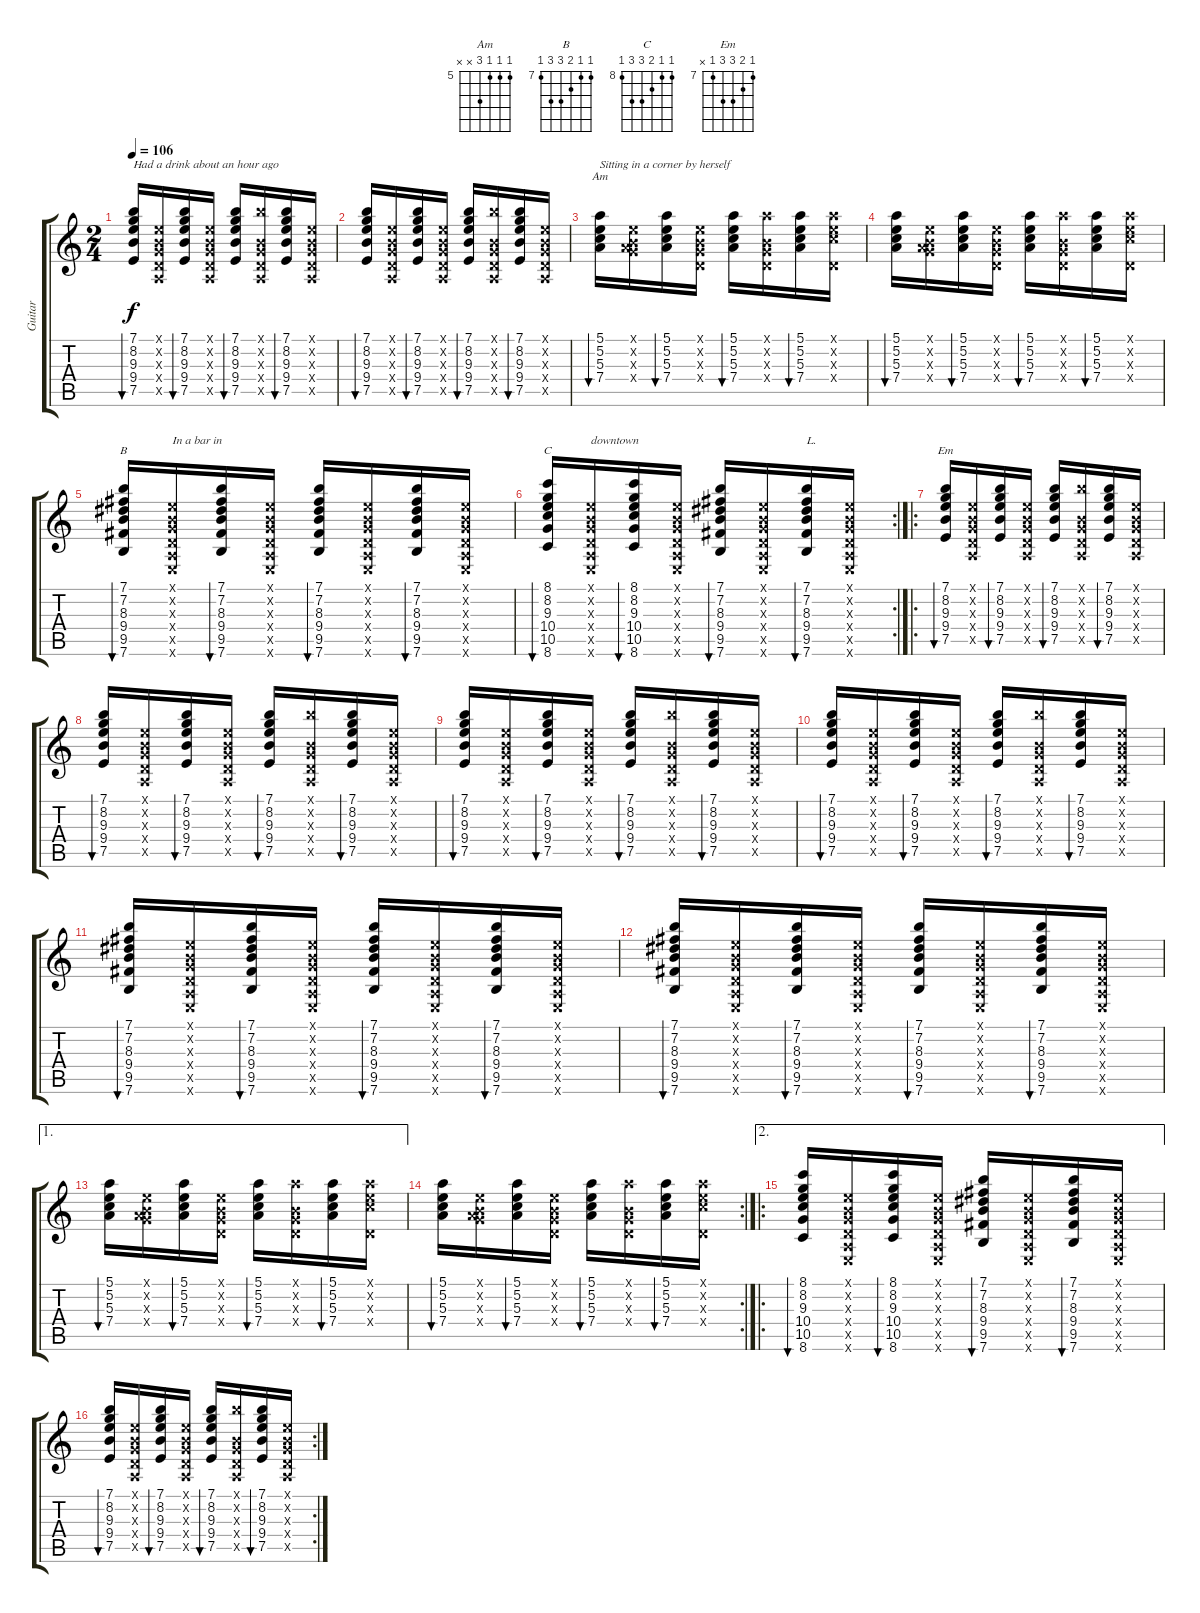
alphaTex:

\track ("Guitar" "Guitar") {instrument electricguitarclean}
\staff {score tabs}
\tuning (E4 B3 G3 D3 A2 E2) {hide}
\chord ("Am" 5 5 5 7 x x) {firstfret 5}
\chord ("B" 7 7 8 9 9 7) {firstfret 7}
\chord ("C" 8 8 9 10 10 8) {firstfret 8}
\chord ("Em" 7 8 9 9 7 x) {firstfret 7}
\ts (2 4)
\tempo 106
\clef g2
\ks c
(7.1 8.2 9.3 9.4 7.5).16{bu 30 txt "Had a drink about an hour ago" dy f} (0.1{x} 0.2{x} 0.3{x} 0.4{x} 0.5{x}).16 (7.1 8.2 9.3 9.4 7.5).16{bu 30} (0.1{x} 0.2{x} 0.3{x} 0.4{x} 0.5{x}).16 (7.1 8.2 9.3 9.4 7.5).16{bu 30} (7.1{x} 0.2{x} 0.3{x} 0.4{x} 0.5{x}).16 (7.1 8.2 9.3 9.4 7.5).16{bu 30} (0.1{x} 0.2{x} 0.3{x} 0.4{x} 0.5{x}).16 |
(7.1 8.2 9.3 9.4 7.5).16{bu 30} (0.1{x} 0.2{x} 0.3{x} 0.4{x} 0.5{x}).16 (7.1 8.2 9.3 9.4 7.5).16{bu 30} (0.1{x} 0.2{x} 0.3{x} 0.4{x} 0.5{x}).16 (7.1 8.2 9.3 9.4 7.5).16{bu 30} (7.1{x} 0.2{x} 0.3{x} 0.4{x} 0.5{x}).16 (7.1 8.2 9.3 9.4 7.5).16{bu 30} (0.1{x} 0.2{x} 0.3{x} 0.4{x} 0.5{x}).16 |
(5.1 5.2 5.3 7.4).16{bu 30 ch "Am" txt "Sitting in a corner by herself"} (0.1{x} 0.2{x} 0.3{x} 7.4{x}).16 (5.1 5.2 5.3 7.4).16{bu 30} (0.1{x} 0.2{x} 0.3{x} 0.4{x}).16 (5.1 5.2 5.3 7.4).16{bu 30} (5.1{x} 0.2{x} 0.3{x} 0.4{x}).16 (5.1 5.2 5.3 7.4).16{bu 30} (5.1{x} 5.2{x} 5.3{x} 0.4{x}).16 |
(5.1 5.2 5.3 7.4).16{bu 30} (0.1{x} 0.2{x} 0.3{x} 7.4{x}).16 (5.1 5.2 5.3 7.4).16{bu 30} (0.1{x} 0.2{x} 0.3{x} 0.4{x}).16 (5.1 5.2 5.3 7.4).16{bu 30} (5.1{x} 0.2{x} 0.3{x} 0.4{x}).16 (5.1 5.2 5.3 7.4).16{bu 30} (5.1{x} 5.2{x} 5.3{x} 0.4{x}).16 |
(7.1 7.2 8.3 9.4 9.5 7.6).16{bu 30 ch "B"} (0.1{x} 0.2{x} 0.3{x} 0.4{x} 0.5{x} 0.6{x}).16{txt "In a bar in"} (7.1 7.2 8.3 9.4 9.5 7.6).16{bu 30} (0.1{x} 0.2{x} 0.3{x} 0.4{x} 0.5{x} 0.6{x}).16 (7.1 7.2 8.3 9.4 9.5 7.6).16{bu 30} (0.1{x} 0.2{x} 0.3{x} 0.4{x} 0.5{x} 0.6{x}).16 (7.1 7.2 8.3 9.4 9.5 7.6).16{bu 30} (0.1{x} 0.2{x} 0.3{x} 0.4{x} 0.5{x} 0.6{x}).16 |
\rc 2
(8.1 8.2 9.3 10.4 10.5 8.6).16{bu 30 ch "C"} (0.1{x} 0.2{x} 0.3{x} 0.4{x} 0.5{x} 0.6{x}).16{txt "downtown"} (8.1 8.2 9.3 10.4 10.5 8.6).16{bu 30} (0.1{x} 0.2{x} 0.3{x} 0.4{x} 0.5{x} 0.6{x}).16 (7.1 7.2 8.3 9.4 9.5 7.6).16{bu 30} (0.1{x} 0.2{x} 0.3{x} 0.4{x} 0.5{x} 0.6{x}).16 (7.1 7.2 8.3 9.4 9.5 7.6).16{bu 30 txt "L."} (0.1{x} 0.2{x} 0.3{x} 0.4{x} 0.5{x} 0.6{x}).16 |
\ro
(7.1 8.2 9.3 9.4 7.5).16{bu 30 ch "Em"} (0.1{x} 0.2{x} 0.3{x} 0.4{x} 0.5{x}).16 (7.1 8.2 9.3 9.4 7.5).16{bu 30} (0.1{x} 0.2{x} 0.3{x} 0.4{x} 0.5{x}).16 (7.1 8.2 9.3 9.4 7.5).16{bu 30} (7.1{x} 0.2{x} 0.3{x} 0.4{x} 0.5{x}).16 (7.1 8.2 9.3 9.4 7.5).16{bu 30} (0.1{x} 0.2{x} 0.3{x} 0.4{x} 0.5{x}).16 |
(7.1 8.2 9.3 9.4 7.5).16{bu 30} (0.1{x} 0.2{x} 0.3{x} 0.4{x} 0.5{x}).16 (7.1 8.2 9.3 9.4 7.5).16{bu 30} (0.1{x} 0.2{x} 0.3{x} 0.4{x} 0.5{x}).16 (7.1 8.2 9.3 9.4 7.5).16{bu 30} (7.1{x} 0.2{x} 0.3{x} 0.4{x} 0.5{x}).16 (7.1 8.2 9.3 9.4 7.5).16{bu 30} (0.1{x} 0.2{x} 0.3{x} 0.4{x} 0.5{x}).16 |
(7.1 8.2 9.3 9.4 7.5).16{bu 30} (0.1{x} 0.2{x} 0.3{x} 0.4{x} 0.5{x}).16 (7.1 8.2 9.3 9.4 7.5).16{bu 30} (0.1{x} 0.2{x} 0.3{x} 0.4{x} 0.5{x}).16 (7.1 8.2 9.3 9.4 7.5).16{bu 30} (7.1{x} 0.2{x} 0.3{x} 0.4{x} 0.5{x}).16 (7.1 8.2 9.3 9.4 7.5).16{bu 30} (0.1{x} 0.2{x} 0.3{x} 0.4{x} 0.5{x}).16 |
(7.1 8.2 9.3 9.4 7.5).16{bu 30} (0.1{x} 0.2{x} 0.3{x} 0.4{x} 0.5{x}).16 (7.1 8.2 9.3 9.4 7.5).16{bu 30} (0.1{x} 0.2{x} 0.3{x} 0.4{x} 0.5{x}).16 (7.1 8.2 9.3 9.4 7.5).16{bu 30} (7.1{x} 0.2{x} 0.3{x} 0.4{x} 0.5{x}).16 (7.1 8.2 9.3 9.4 7.5).16{bu 30} (0.1{x} 0.2{x} 0.3{x} 0.4{x} 0.5{x}).16 |
(7.1 7.2 8.3 9.4 9.5 7.6).16{bu 30} (0.1{x} 0.2{x} 0.3{x} 0.4{x} 0.5{x} 0.6{x}).16 (7.1 7.2 8.3 9.4 9.5 7.6).16{bu 30} (0.1{x} 0.2{x} 0.3{x} 0.4{x} 0.5{x} 0.6{x}).16 (7.1 7.2 8.3 9.4 9.5 7.6).16{bu 30} (0.1{x} 0.2{x} 0.3{x} 0.4{x} 0.5{x} 0.6{x}).16 (7.1 7.2 8.3 9.4 9.5 7.6).16{bu 30} (0.1{x} 0.2{x} 0.3{x} 0.4{x} 0.5{x} 0.6{x}).16 |
(7.1 7.2 8.3 9.4 9.5 7.6).16{bu 30} (0.1{x} 0.2{x} 0.3{x} 0.4{x} 0.5{x} 0.6{x}).16 (7.1 7.2 8.3 9.4 9.5 7.6).16{bu 30} (0.1{x} 0.2{x} 0.3{x} 0.4{x} 0.5{x} 0.6{x}).16 (7.1 7.2 8.3 9.4 9.5 7.6).16{bu 30} (0.1{x} 0.2{x} 0.3{x} 0.4{x} 0.5{x} 0.6{x}).16 (7.1 7.2 8.3 9.4 9.5 7.6).16{bu 30} (0.1{x} 0.2{x} 0.3{x} 0.4{x} 0.5{x} 0.6{x}).16 |
\ae 1
(5.1 5.2 5.3 7.4).16{bu 30} (0.1{x} 0.2{x} 0.3{x} 7.4{x}).16 (5.1 5.2 5.3 7.4).16{bu 30} (0.1{x} 0.2{x} 0.3{x} 0.4{x}).16 (5.1 5.2 5.3 7.4).16{bu 30} (5.1{x} 0.2{x} 0.3{x} 0.4{x}).16 (5.1 5.2 5.3 7.4).16{bu 30} (5.1{x} 5.2{x} 5.3{x} 0.4{x}).16 |
\rc 2
(5.1 5.2 5.3 7.4).16{bu 30} (0.1{x} 0.2{x} 0.3{x} 7.4{x}).16 (5.1 5.2 5.3 7.4).16{bu 30} (0.1{x} 0.2{x} 0.3{x} 0.4{x}).16 (5.1 5.2 5.3 7.4).16{bu 30} (5.1{x} 0.2{x} 0.3{x} 0.4{x}).16 (5.1 5.2 5.3 7.4).16{bu 30} (5.1{x} 5.2{x} 5.3{x} 0.4{x}).16 |
\ae 2
\ro
(8.1 8.2 9.3 10.4 10.5 8.6).16{bu 30} (0.1{x} 0.2{x} 0.3{x} 0.4{x} 0.5{x} 0.6{x}).16 (8.1 8.2 9.3 10.4 10.5 8.6).16{bu 30} (0.1{x} 0.2{x} 0.3{x} 0.4{x} 0.5{x} 0.6{x}).16 (7.1 7.2 8.3 9.4 9.5 7.6).16{bu 30} (0.1{x} 0.2{x} 0.3{x} 0.4{x} 0.5{x} 0.6{x}).16 (7.1 7.2 8.3 9.4 9.5 7.6).16{bu 30} (0.1{x} 0.2{x} 0.3{x} 0.4{x} 0.5{x} 0.6{x}).16 |
\rc 2
(7.1 8.2 9.3 9.4 7.5).16{bu 30} (0.1{x} 0.2{x} 0.3{x} 0.4{x} 0.5{x}).16 (7.1 8.2 9.3 9.4 7.5).16{bu 30} (0.1{x} 0.2{x} 0.3{x} 0.4{x} 0.5{x}).16 (7.1 8.2 9.3 9.4 7.5).16{bu 30} (7.1{x} 0.2{x} 0.3{x} 0.4{x} 0.5{x}).16 (7.1 8.2 9.3 9.4 7.5).16{bu 30} (0.1{x} 0.2{x} 0.3{x} 0.4{x} 0.5{x}).16
